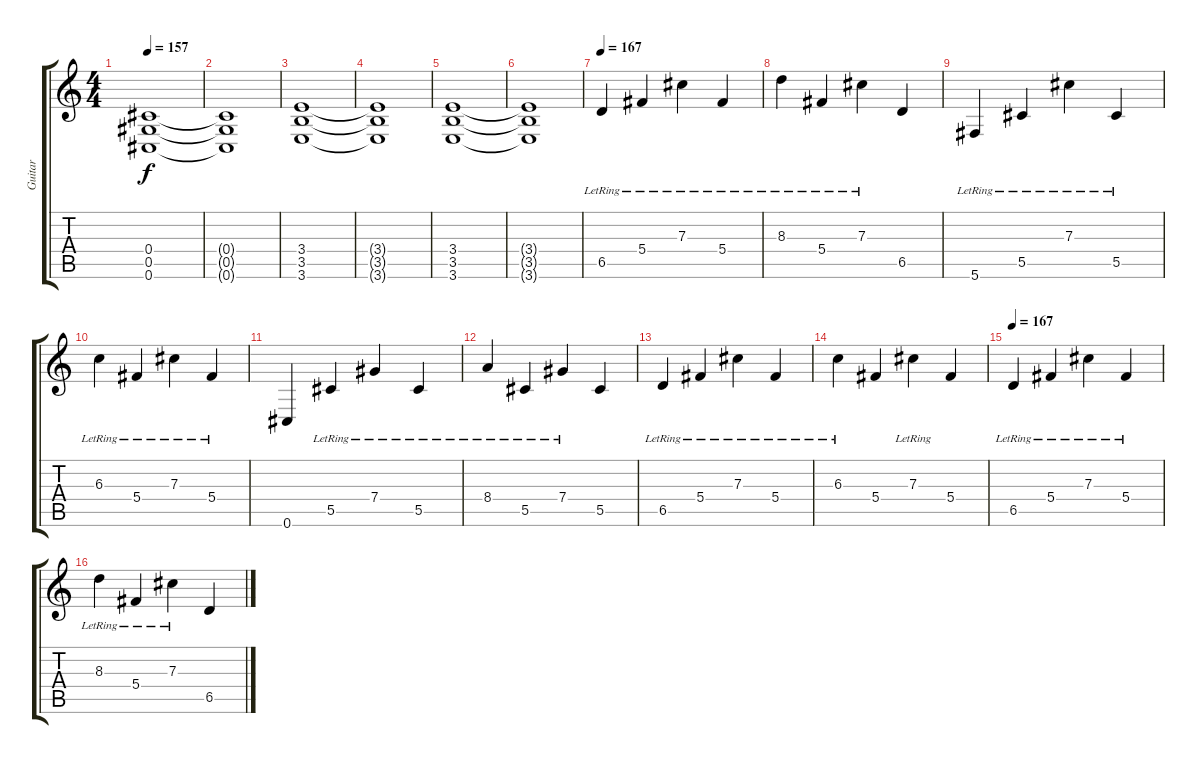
\track ("Guitar" "Guitar") {instrument distortionguitar}
\staff {score tabs}
\tuning (Eb4 Bb3 Gb3 Db3 Ab2 Db2) {hide}
\ts (4 4)
\tempo 157
\clef g2
\ks c
(0.4 0.5 0.6).1{dy f} |
(0.4{t} 0.5{t} 0.6{t}).1 |
(3.4 3.5 3.6).1 |
(3.4{t} 3.5{t} 3.6{t}).1 |
(3.4 3.5 3.6).1 |
(3.4{t} 3.5{t} 3.6{t}).1 |
\tempo 167
6.5{lr}.4{volume 8 instrument electricguitarjazz} 5.4{lr}.4 7.3{lr}.4 5.4{lr}.4 |
8.3{lr}.4 5.4{lr}.4 7.3{lr}.4 6.5.4 |
5.6{lr}.4 5.5{lr}.4 7.3{lr}.4 5.5{lr}.4 |
6.3{lr}.4 5.4{lr}.4 7.3{lr}.4 5.4{lr}.4 |
0.6.4 5.5{lr}.4 7.4{lr}.4 5.5{lr}.4 |
8.4{lr}.4 5.5{lr}.4 7.4{lr}.4 5.5.4 |
6.5{lr}.4 5.4{lr}.4 7.3{lr}.4 5.4{lr}.4 |
6.3{lr}.4 5.4.4 7.3{lr}.4 5.4.4 |
\tempo 167
6.5{lr}.4{instrument electricguitarjazz} 5.4{lr}.4 7.3{lr}.4 5.4{lr}.4 |
8.3{lr}.4 5.4{lr}.4 7.3{lr}.4 6.5.4
